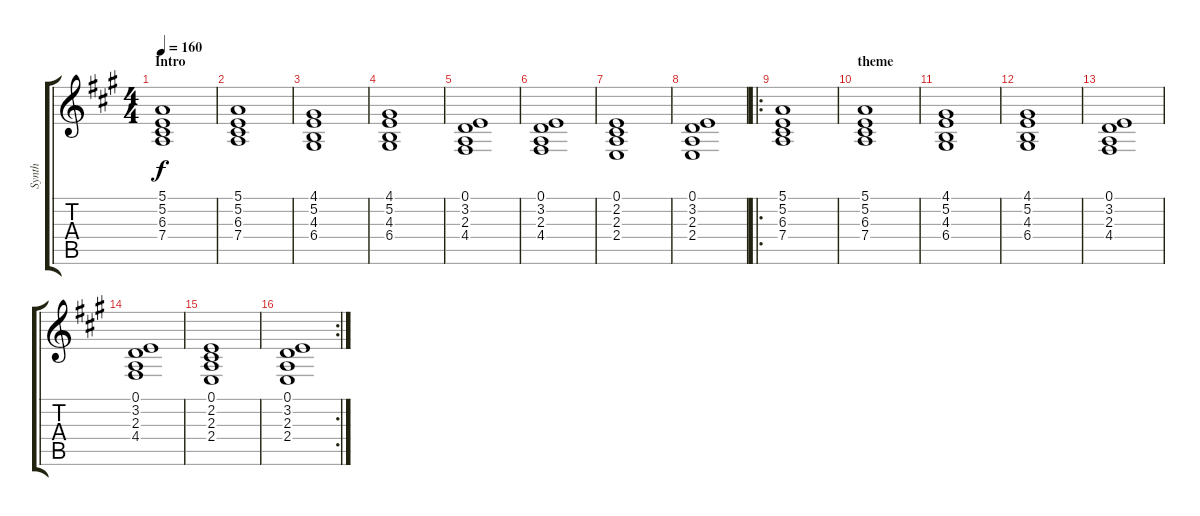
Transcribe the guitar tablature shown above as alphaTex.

\track ("Synth" "Synth") {instrument synthstrings1}
\staff {score tabs}
\tuning (E4 B3 G3 D3 A2 E2) {hide}
\ts (4 4)
\section ("" "Intro")
\tempo 160
\clef g2
\ks a
(5.1 5.2 6.3 7.4).1{dy f instrument synthstrings1} |
(5.1 5.2 6.3 7.4).1 |
(4.1 5.2 4.3 6.4).1 |
(4.1 5.2 4.3 6.4).1 |
(0.1 3.2 2.3 4.4).1 |
(0.1 3.2 2.3 4.4).1 |
(0.1 2.2 2.3 2.4).1 |
(0.1 3.2 2.3 2.4).1 |
\ro
(5.1 5.2 6.3 7.4).1 |
\section ("" "theme")
(5.1 5.2 6.3 7.4).1 |
(4.1 5.2 4.3 6.4).1 |
(4.1 5.2 4.3 6.4).1 |
(0.1 3.2 2.3 4.4).1 |
(0.1 3.2 2.3 4.4).1 |
(0.1 2.2 2.3 2.4).1 |
\rc 2
(0.1 3.2 2.3 2.4).1
